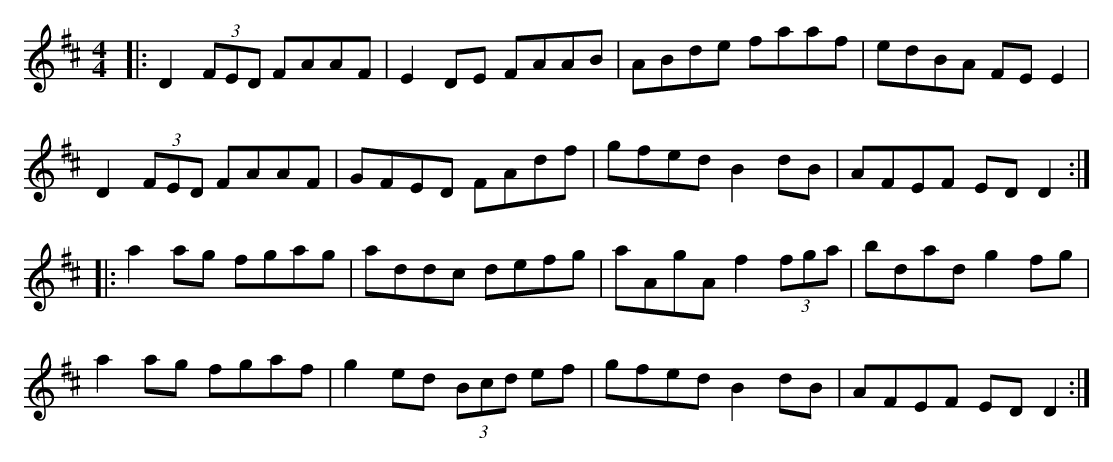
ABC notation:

X:1
M:4/4
K:D
|:D2(3FED FAAF|E2DE FAAB|ABde faaf|edBA FEE2|
D2(3FED FAAF|GFED FAdf|gfed B2dB|AFEF EDD2:|
|:a2ag fgag|addc defg|aAgA f2(3fga|bdad g2fg|
a2ag fgaf|g2ed (3Bcd ef|gfed B2dB|AFEF EDD2:|
